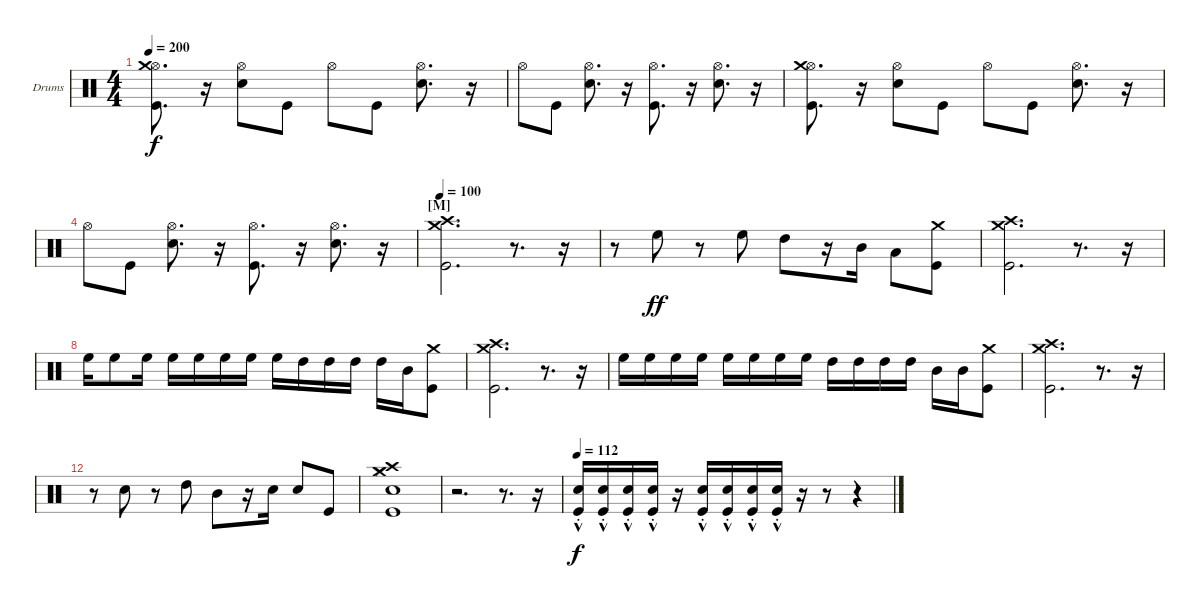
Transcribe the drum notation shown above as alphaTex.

\bracketExtendMode nobrackets
\firstSystemTrackNameOrientation horizontal
\otherSystemsTrackNameOrientation horizontal
\defaultBarNumberDisplay FirstOfSystem
\track ("Drums" "Drums") {instrument percussion}
\staff {score}
\articulation defaults
\ts (4 4)
\tempo 200
\clef neutral
\ks c
("Kick (hit)" "Hi-Hat (open)" "Crash medium (hit)").8{d dy f} r.16 ("Snare (hit) 2" "Hi-Hat (open)").8 "Kick (hit)".8 "Hi-Hat (open)".8 "Kick (hit)".8 ("Snare (hit) 2" "Hi-Hat (open)").8{d} r.16 |
"Hi-Hat (open)".8 "Kick (hit)".8 ("Snare (hit) 2" "Hi-Hat (open)").8{d} r.16 ("Kick (hit)" "Hi-Hat (open)").8{d} r.16 ("Snare (hit) 2" "Hi-Hat (open)").8{d} r.16 |
("Kick (hit)" "Hi-Hat (open)" "Crash medium (hit)").8{d} r.16 ("Snare (hit) 2" "Hi-Hat (open)").8 "Kick (hit)".8 "Hi-Hat (open)".8 "Kick (hit)".8 ("Snare (hit) 2" "Hi-Hat (open)").8{d} r.16 |
"Hi-Hat (open)".8 "Kick (hit)".8 ("Snare (hit) 2" "Hi-Hat (open)").8{d} r.16 ("Kick (hit)" "Hi-Hat (open)").8{d} r.16 ("Snare (hit) 2" "Hi-Hat (open)").8{d} r.16 |
\section ("M" "")
\tempo 100
("Kick (hit)" "Crash medium (hit)" "Crash high (hit)").2{d} r.8{d} r.16 |
r.8 "High Floor Tom (hit)".8{dy ff} r.8 "High Floor Tom (hit)".8 "High Tom (hit)".8 r.16 "Mid Tom (hit)".16 "Low Tom (hit)".8 ("Kick (hit)" "Crash medium (hit)").8 |
("Kick (hit)" "Crash medium (hit)" "Crash high (hit)").2{d} r.8{d} r.16 |
"High Floor Tom (hit)".16 "High Floor Tom (hit)".8 "High Floor Tom (hit)".16 "High Floor Tom (hit)".16 "High Floor Tom (hit)".16 "High Floor Tom (hit)".16 "High Floor Tom (hit)".16 "High Floor Tom (hit)".16 "High Tom (hit)".16 "High Tom (hit)".16 "High Tom (hit)".16 "High Tom (hit)".16 "Mid Tom (hit)".16 ("Kick (hit)" "Crash medium (hit)").8 |
("Kick (hit)" "Crash medium (hit)" "Crash high (hit)").2{d} r.8{d} r.16 |
"High Floor Tom (hit)".16 "High Floor Tom (hit)".16 "High Floor Tom (hit)".16 "High Floor Tom (hit)".16 "High Floor Tom (hit)".16 "High Floor Tom (hit)".16 "High Floor Tom (hit)".16 "High Floor Tom (hit)".16 "High Tom (hit)".16 "High Tom (hit)".16 "High Tom (hit)".16 "High Tom (hit)".16 "Mid Tom (hit)".16 "Mid Tom (hit)".16 ("Kick (hit)" "Crash medium (hit)").8 |
("Kick (hit)" "Crash medium (hit)" "Crash high (hit)").2{d} r.8{d} r.16 |
r.8 "Snare (hit) 2".8 r.8 "High Tom (hit)".8 "Mid Tom (hit)".8 r.16 "Snare (hit) 2".16 "Snare (hit) 2".8 "Kick (hit)".8 |
("Kick (hit)" "Snare (hit) 2" "Hi-Hat (closed)" "Crash medium (hit)" "Crash high (hit)").1 |
r.2{d} r.8{d} r.16 |
\tempo 112
("Kick (hit)"{hac st} "Snare (hit) 2"{hac st}).16{dy f} ("Kick (hit)"{hac st} "Snare (hit) 2"{hac st}).16 ("Kick (hit)"{hac st} "Snare (hit) 2"{hac st}).16 ("Kick (hit)"{hac st} "Snare (hit) 2"{hac st}).16 r.16 ("Kick (hit)"{hac st} "Snare (hit) 2"{hac st}).16 ("Snare (hit) 2"{hac st} "Kick (hit)"{hac st}).16 ("Snare (hit) 2"{hac st} "Kick (hit)"{hac st}).16{beam merge} ("Snare (hit) 2"{hac st} "Kick (hit)"{hac st}).16 r.16 r.8 r.4
